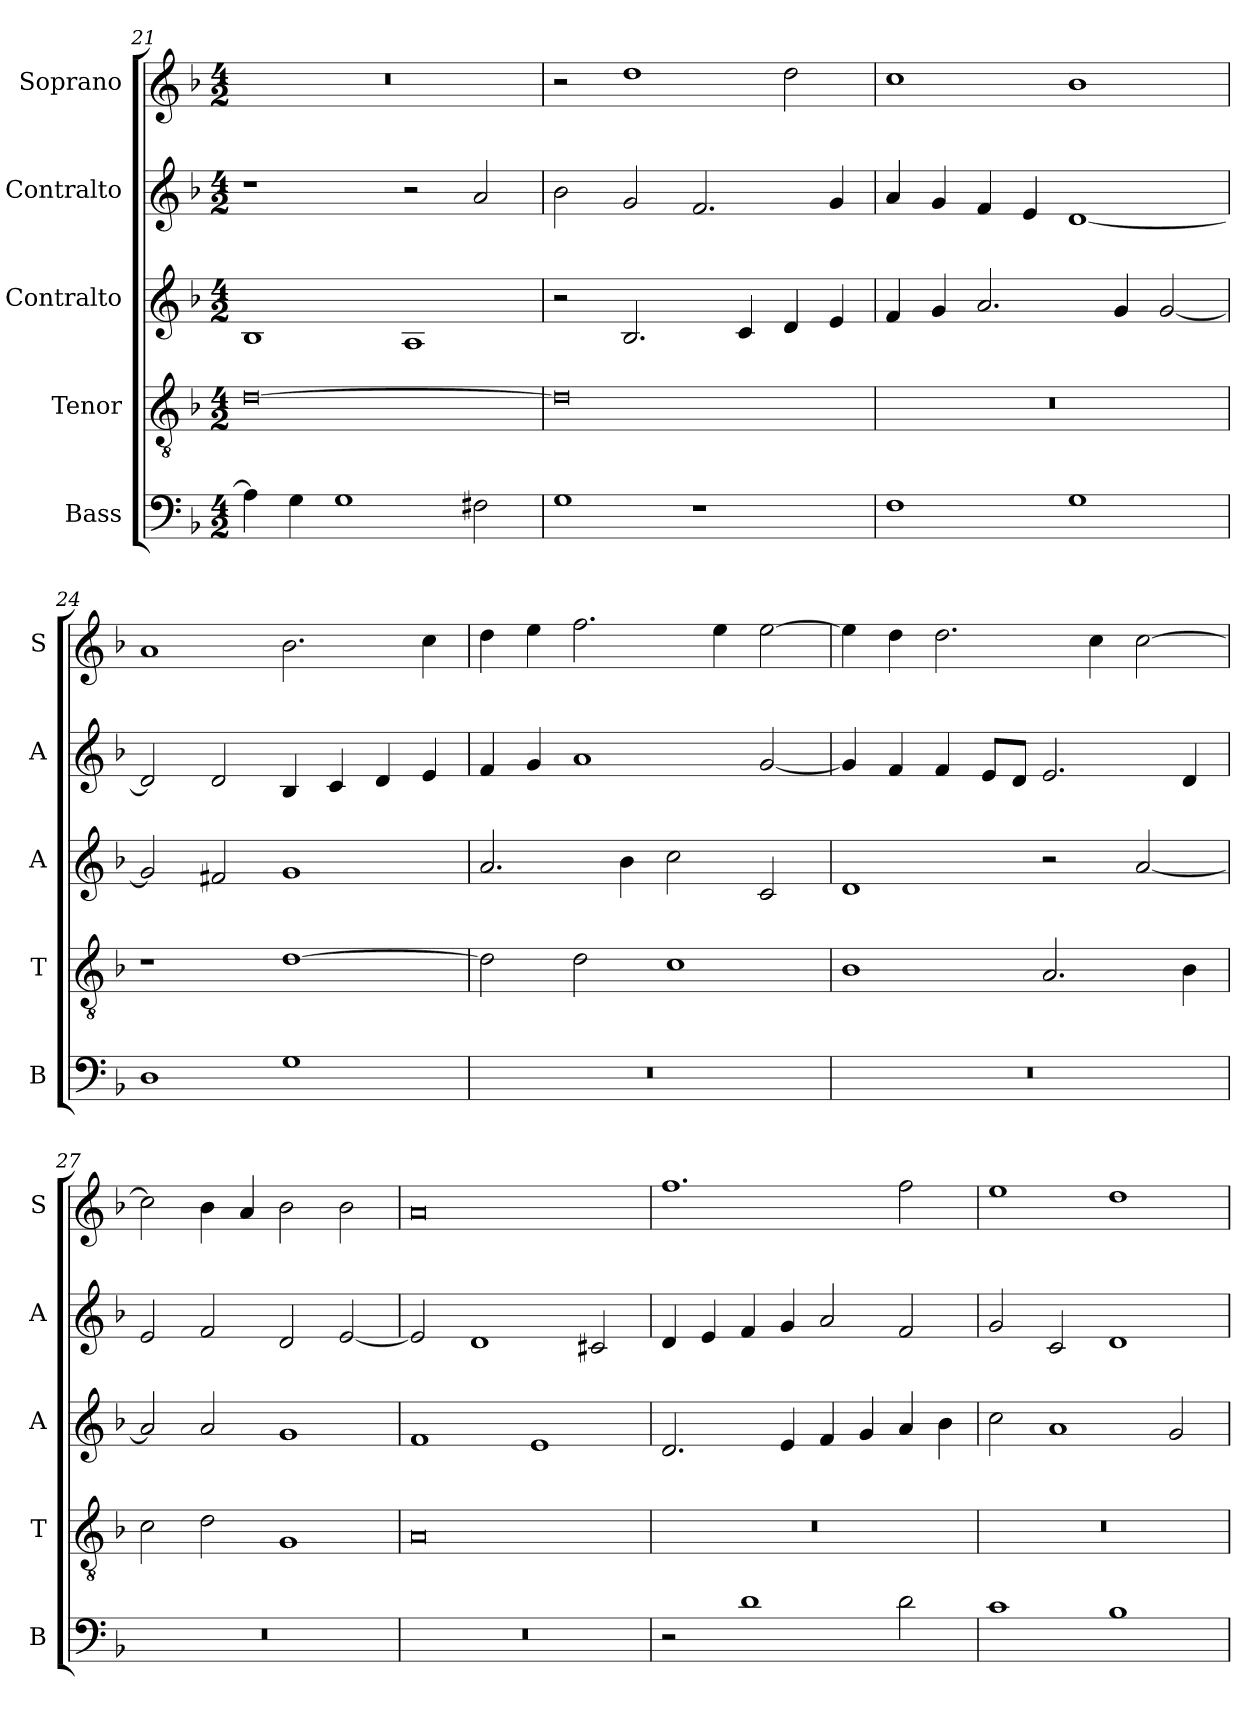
**kern	**kern	**kern	**kern	**kern
*part5	*part4	*part3	*part2	*part1
*staff5	*staff4	*staff3	*staff2	*staff1
*I"Bass	*I"Tenor	*I"Contralto	*I"Contralto	*I"Soprano
*I'B	*I'T	*I'A	*I'A	*I'S
*clefF4	*clefGv2	*clefG2	*clefG2	*clefG2
*k[b-]	*k[b-]	*k[b-]	*k[b-]	*k[b-]
*G:dor	*G:dor	*G:dor	*G:dor	*G:dor
*M4/2	*M4/2	*M4/2	*M4/2	*M4/2
=21	=21	=21	=21	=21
4A]	[0d	1B-	1r	0r
4G	.	.	.	.
1G	.	.	.	.
.	.	1A	2r	.
2F#X	.	.	2a	.
=22	=22	=22	=22	=22
1G	0d]	2r	2b-	2r
.	.	2.B-	2g	1dd
1r	.	.	2.f	.
.	.	4c	.	.
.	.	4d	.	2dd
.	.	4e	4g	.
=23	=23	=23	=23	=23
1F	0r	4f	4a	1cc
.	.	4g	4g	.
.	.	2.a	4f	.
.	.	.	4e	.
1G	.	.	[1d	1b-
.	.	4g	.	.
.	.	[2g	.	.
=24	=24	=24	=24	=24
1D	1r	2g]	2d]	1a
.	.	2f#X	2d	.
1G	[1d	1g	4B-	2.b-
.	.	.	4c	.
.	.	.	4d	.
.	.	.	4e	4cc
=25	=25	=25	=25	=25
0r	2d]	2.a	4f	4dd
.	.	.	4g	4ee
.	2d	.	1a	2.ff
.	.	4b-	.	.
.	1c	2cc	.	.
.	.	.	.	4ee
.	.	2c	[2g	[2ee
=26	=26	=26	=26	=26
0r	1B-	1d	4g]	4ee]
.	.	.	4f	4dd
.	.	.	4f	2.dd
.	.	.	8e/L	.
.	.	.	8d/J	.
.	2.A	2r	2.e	.
.	.	.	.	4cc
.	.	[2a	.	[2cc
.	4B-	.	4d	.
=27	=27	=27	=27	=27
0r	2c	2a]	2e	2cc]
.	2d	2a	2f	4b-
.	.	.	.	4a
.	1G	1g	2d	2b-
.	.	.	[2e	2b-
=28	=28	=28	=28	=28
0r	0A	1f	2e]	0a
.	.	.	1d	.
.	.	1e	.	.
.	.	.	2c#X	.
=29	=29	=29	=29	=29
2r	0r	2.d	4d	1.ff
.	.	.	4e	.
1d	.	.	4f	.
.	.	4e	4g	.
.	.	4f	2a	.
.	.	4g	.	.
2d	.	4a	2f	2ff
.	.	4b-	.	.
=30	=30	=30	=30	=30
1c	0r	2cc	2g	1ee
.	.	1a	2c	.
1B-	.	.	1d	1dd
.	.	2g	.	.
=	=	=	=	=
*-	*-	*-	*-	*-
